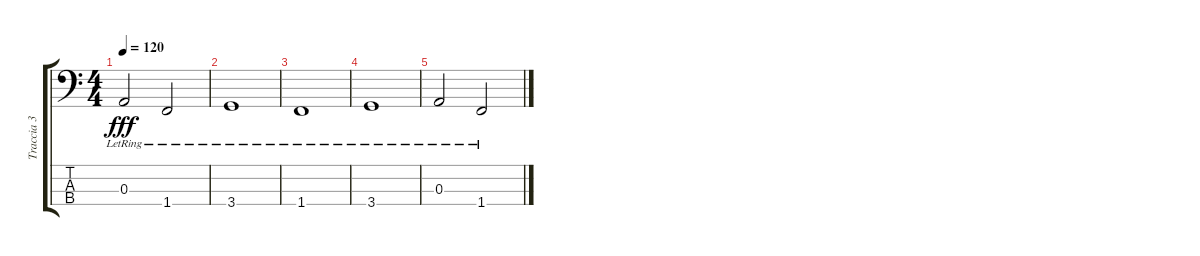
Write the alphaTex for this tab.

\track ("Traccia 3" "Traccia 3") {instrument electricbassfinger}
\staff {score tabs}
\tuning (G2 D2 A1 E1) {hide}
\ts (4 4)
\tempo 120
\clef f4
\ks c
0.3{lr}.2{dy fff} 1.4{lr}.2 |
3.4{lr}.1 |
1.4{lr}.1{volume 2} |
3.4{lr}.1 |
0.3{lr}.2{volume 0} 1.4{lr}.2
